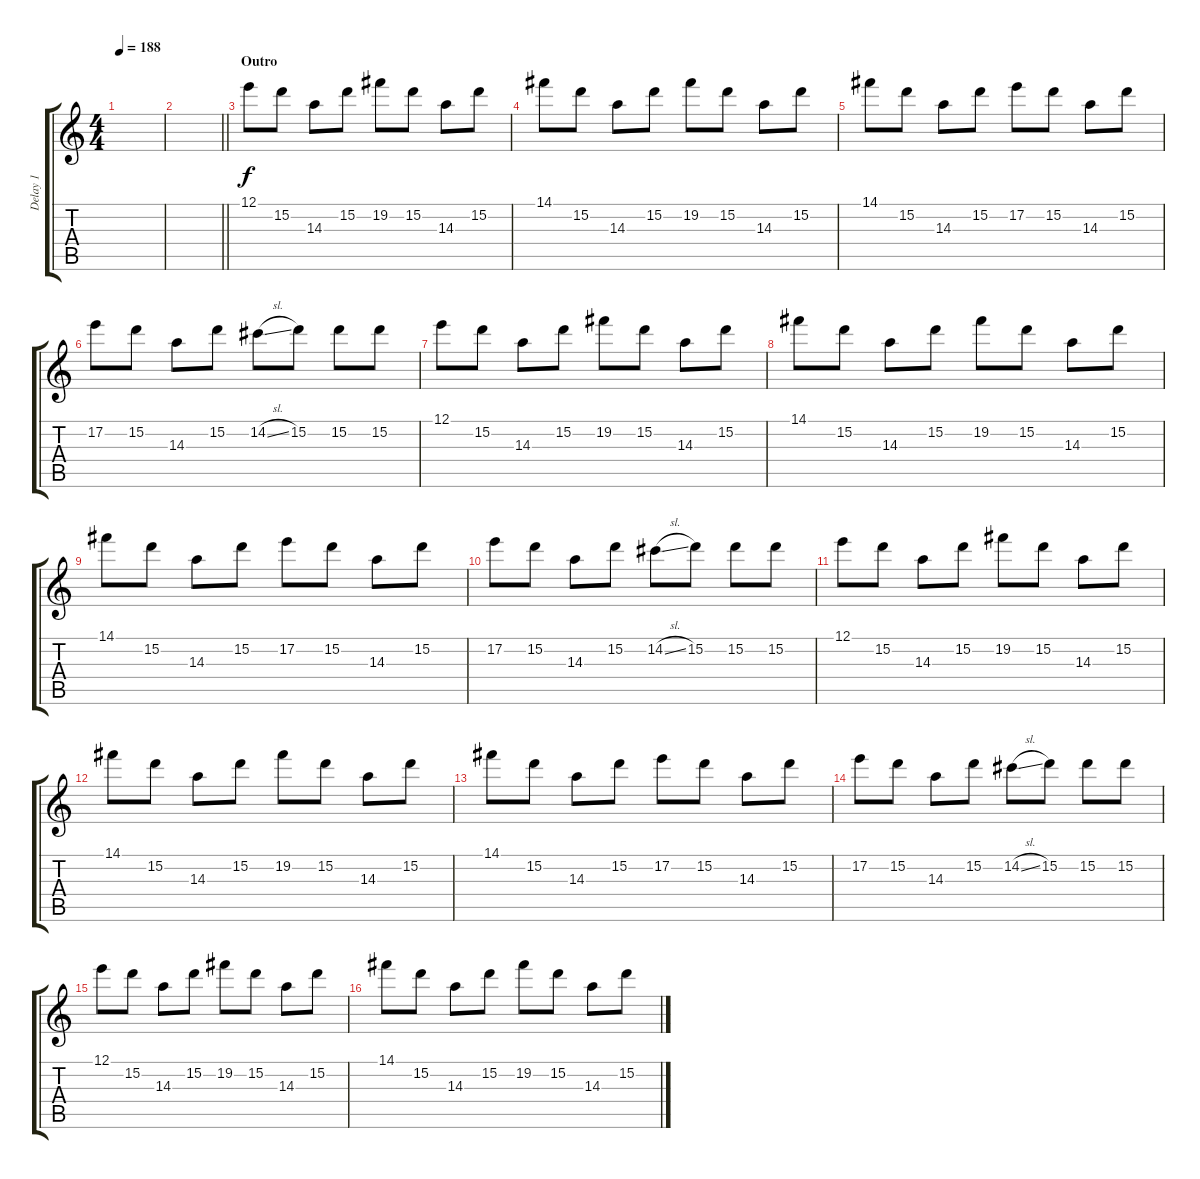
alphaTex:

\track ("Delay 1" "Delay 1") {instrument electricguitarclean}
\staff {score tabs}
\tuning (E4 B3 G3 D3 A2 E2) {hide}
\ts (4 4)
\tempo 188
\clef g2
\ks c
|
\barLineRight lightlight
|
\section ("" "Outro")
12.1.8{volume 16 instrument distortionguitar} 15.2.8 14.3.8 15.2.8 19.2.8 15.2.8 14.3.8 15.2.8 |
14.1.8 15.2.8 14.3.8 15.2.8 19.2.8 15.2.8 14.3.8 15.2.8 |
14.1.8{volume 16 instrument distortionguitar} 15.2.8 14.3.8 15.2.8 17.2.8 15.2.8 14.3.8 15.2.8 |
17.2.8 15.2.8 14.3.8 15.2.8 14.2{sl}.8 15.2.8 15.2.8 15.2.8 |
12.1.8{volume 16 instrument distortionguitar} 15.2.8 14.3.8 15.2.8 19.2.8 15.2.8 14.3.8 15.2.8 |
14.1.8 15.2.8 14.3.8 15.2.8 19.2.8 15.2.8 14.3.8 15.2.8 |
14.1.8{volume 16 instrument distortionguitar} 15.2.8 14.3.8 15.2.8 17.2.8 15.2.8 14.3.8 15.2.8 |
17.2.8 15.2.8 14.3.8 15.2.8 14.2{sl}.8 15.2.8 15.2.8 15.2.8 |
12.1.8{volume 16 instrument distortionguitar} 15.2.8 14.3.8 15.2.8 19.2.8 15.2.8 14.3.8 15.2.8 |
14.1.8 15.2.8 14.3.8 15.2.8 19.2.8 15.2.8 14.3.8 15.2.8 |
14.1.8{volume 16 instrument distortionguitar} 15.2.8 14.3.8 15.2.8 17.2.8 15.2.8 14.3.8 15.2.8 |
17.2.8 15.2.8 14.3.8 15.2.8 14.2{sl}.8 15.2.8 15.2.8 15.2.8 |
12.1.8{volume 16 instrument distortionguitar} 15.2.8 14.3.8 15.2.8 19.2.8 15.2.8 14.3.8 15.2.8 |
14.1.8 15.2.8 14.3.8 15.2.8 19.2.8 15.2.8 14.3.8 15.2.8
